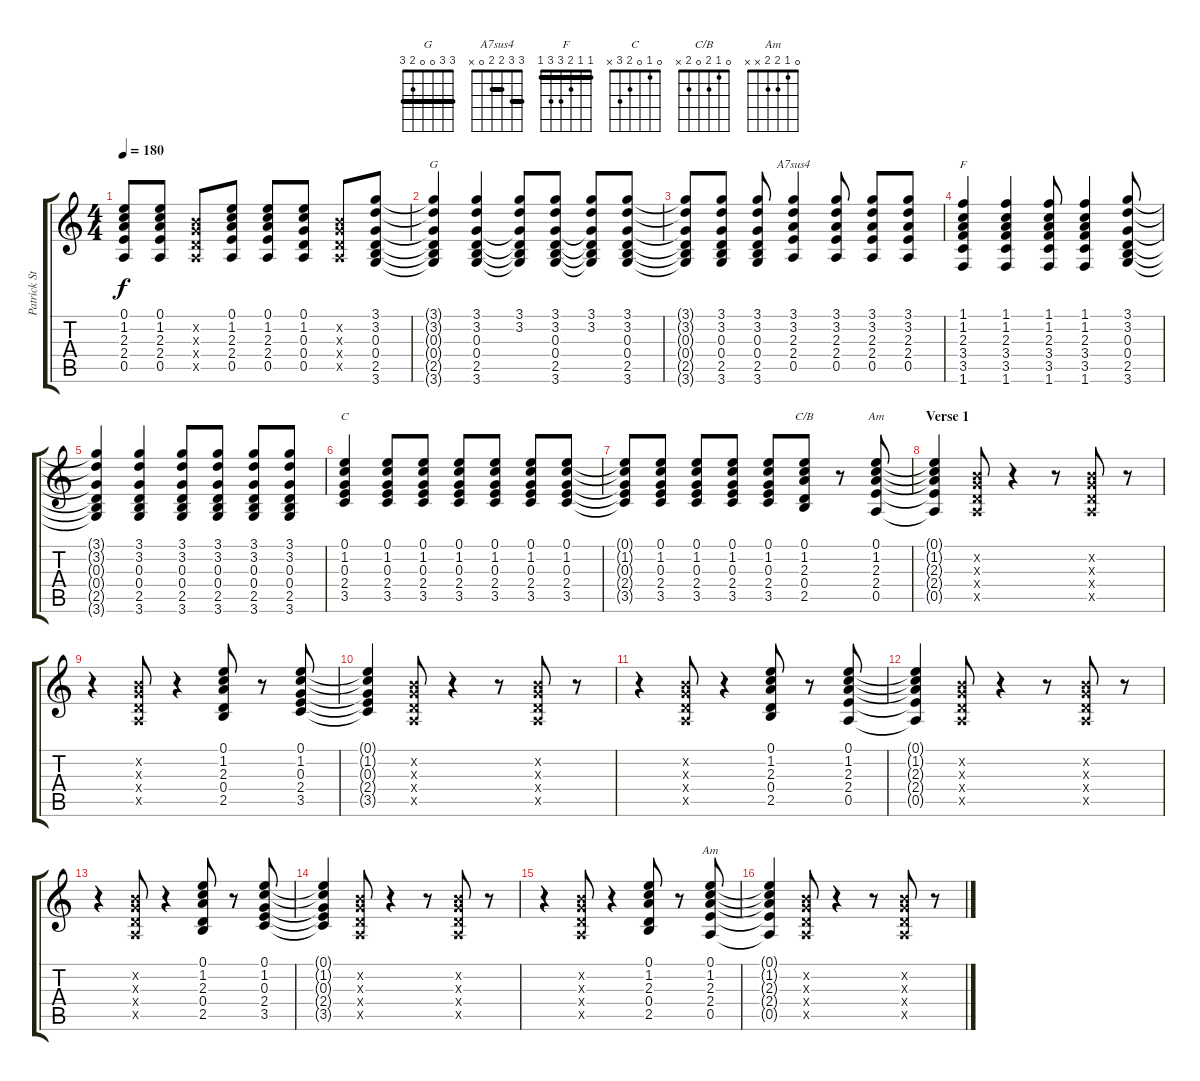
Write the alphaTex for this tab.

\track ("Patrick Stump (Rythmn Guitar)" "Patrick St") {instrument acousticguitarsteel}
\staff {score tabs}
\tuning (E4 B3 G3 D3 A2 E2) {hide}
\chord ("G" 3 3 0 0 2 3) {barre 3}
\chord ("A7sus4" 3 3 2 2 0 x) {barre (2 3)}
\chord ("F" 1 1 2 3 3 1) {barre 1}
\chord ("C" 0 1 0 2 3 x)
\chord ("C/B" 0 1 2 0 2 x)
\chord ("Am" 0 1 2 2 0 x)
\chord ("Am" 0 1 2 2 x x)
\ts (4 4)
\tempo 180
\clef g2
\ks c
(0.1{t} 1.2{t} 2.3{t} 2.4{t} 0.5{t}).8{dy f} (0.1 1.2 2.3 2.4 0.5).8 (0.2{x} 0.3{x} 0.4{x} 0.5{x}).8 (0.1 1.2 2.3 2.4 0.5).8 (0.1 1.2 2.3 2.4 0.5).8 (0.1 1.2 0.3 0.4 0.5).8 (0.2{x} 0.3{x} 0.4{x} 0.5{x}).8 (3.1 3.2 0.3 0.4 2.5 3.6).8 |
(3.1{t} 3.2{t} 0.3{t} 0.4{t} 2.5{t} 3.6{t}).4{ch "G"} (3.1 3.2 0.3 0.4 2.5 3.6).4 (3.1 3.2 0.3{t} 0.4{t} 2.5{t} 3.6{t}).8 (3.1 3.2 0.3 0.4 2.5 3.6).8 (3.1 3.2 0.3{t} 0.4{t} 2.5{t} 3.6{t}).8 (3.1 3.2 0.3 0.4 2.5 3.6).8 |
(3.1{t} 3.2{t} 0.3{t} 0.4{t} 2.5{t} 3.6{t}).8 (3.1 3.2 0.3 0.4 2.5 3.6).8 (3.1 3.2 0.3 0.4 2.5 3.6).8 (3.1 3.2 2.3 2.4 0.5).4{ch "A7sus4"} (3.1 3.2 2.3 2.4 0.5).8 (3.1 3.2 2.3 2.4 0.5).8 (3.1 3.2 2.3 2.4 0.5).8 |
(1.1 1.2 2.3 3.4 3.5 1.6).4{ch "F"} (1.1 1.2 2.3 3.4 3.5 1.6).4 (1.1 1.2 2.3 3.4 3.5 1.6).8 (1.1 1.2 2.3 3.4 3.5 1.6).4 (3.1 3.2 0.3 0.4 2.5 3.6).8 |
(3.1{t} 3.2{t} 0.3{t} 0.4{t} 2.5{t} 3.6{t}).4 (3.1 3.2 0.3 0.4 2.5 3.6).4 (3.1 3.2 0.3 0.4 2.5 3.6).8 (3.1 3.2 0.3 0.4 2.5 3.6).8 (3.1 3.2 0.3 0.4 2.5 3.6).8 (3.1 3.2 0.3 0.4 2.5 3.6).8 |
(0.1 1.2 0.3 2.4 3.5).4{ch "C"} (0.1 1.2 0.3 2.4 3.5).8 (0.1 1.2 0.3 2.4 3.5).8 (0.1 1.2 0.3 2.4 3.5).8 (0.1 1.2 0.3 2.4 3.5).8 (0.1 1.2 0.3 2.4 3.5).8 (0.1 1.2 0.3 2.4 3.5).8 |
(0.1{t} 1.2{t} 0.3{t} 2.4{t} 3.5{t}).8 (0.1 1.2 0.3 2.4 3.5).8 (0.1 1.2 0.3 2.4 3.5).8 (0.1 1.2 0.3 2.4 3.5).8 (0.1 1.2 0.3 2.4 3.5).8 (0.1 1.2 2.3 0.4 2.5).8{ch "C/B"} r.8 (0.1 1.2 2.3 2.4 0.5).8{ch "Am"} |
\section ("" "Verse 1")
(0.1{t} 1.2{t} 2.3{t} 2.4{t} 0.5{t}).4 (0.2{x} 0.3{x} 0.4{x} 0.5{x}).8 r.4 r.8 (0.2{x} 0.3{x} 0.4{x} 0.5{x}).8 r.8 |
r.4 (0.2{x} 0.3{x} 0.4{x} 0.5{x}).8 r.4 (0.1 1.2 2.3 0.4 2.5).8 r.8 (0.1 1.2 0.3 2.4 3.5).8 |
(0.1{t} 1.2{t} 0.3{t} 2.4{t} 3.5{t}).4 (0.2{x} 0.3{x} 0.4{x} 0.5{x}).8 r.4 r.8 (0.2{x} 0.3{x} 0.4{x} 0.5{x}).8 r.8 |
r.4 (0.2{x} 0.3{x} 0.4{x} 0.5{x}).8 r.4 (0.1 1.2 2.3 0.4 2.5).8 r.8 (0.1 1.2 2.3 2.4 0.5).8 |
(0.1{t} 1.2{t} 2.3{t} 2.4{t} 0.5{t}).4 (0.2{x} 0.3{x} 0.4{x} 0.5{x}).8 r.4 r.8 (0.2{x} 0.3{x} 0.4{x} 0.5{x}).8 r.8 |
r.4 (0.2{x} 0.3{x} 0.4{x} 0.5{x}).8 r.4 (0.1 1.2 2.3 0.4 2.5).8 r.8 (0.1 1.2 0.3 2.4 3.5).8 |
(0.1{t} 1.2{t} 0.3{t} 2.4{t} 3.5{t}).4 (0.2{x} 0.3{x} 0.4{x} 0.5{x}).8 r.4 r.8 (0.2{x} 0.3{x} 0.4{x} 0.5{x}).8 r.8 |
r.4 (0.2{x} 0.3{x} 0.4{x} 0.5{x}).8 r.4 (0.1 1.2 2.3 0.4 2.5).8 r.8 (0.1 1.2 2.3 2.4 0.5).8{ch "Am"} |
(0.1{t} 1.2{t} 2.3{t} 2.4{t} 0.5{t}).4 (0.2{x} 0.3{x} 0.4{x} 0.5{x}).8 r.4 r.8 (0.2{x} 0.3{x} 0.4{x} 0.5{x}).8 r.8
